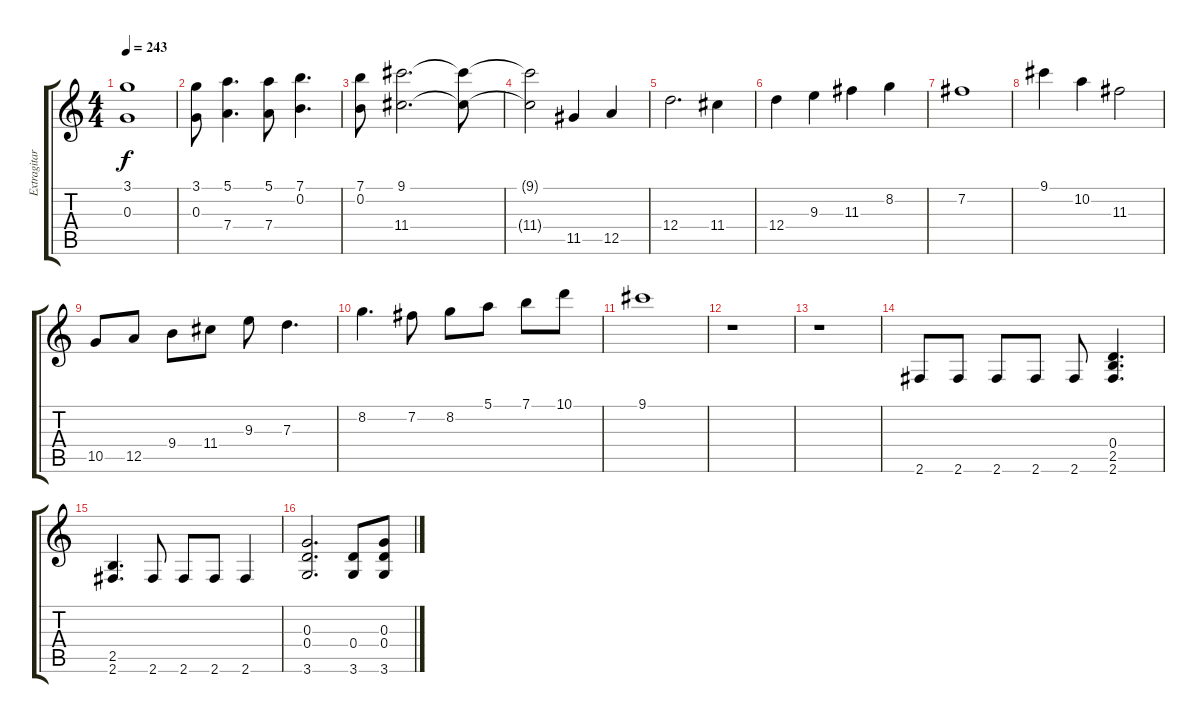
\track ("Extragitarr" "Extragitar") {instrument overdrivenguitar}
\staff {score tabs}
\tuning (E4 B3 G3 D3 A2 E2) {hide}
\ts (4 4)
\tempo 243
\clef g2
\ks c
(3.1 0.3).1{dy f} |
(3.1 0.3).8 (5.1 7.4).4{d} (5.1 7.4).8 (7.1 0.2).4{d} |
(7.1 0.2).8 (9.1 11.4).2{d} (9.1{t} 11.4{t}).8 |
(9.1{t} 11.4{t}).2 11.5.4 12.5.4 |
12.4.2{d} 11.4.4 |
12.4.4 9.3.4 11.3.4 8.2.4 |
7.2.1 |
9.1.4 10.2.4 11.3.2 |
10.5.8 12.5.8 9.4.8 11.4.8 9.3.8 7.3.4{d} |
8.2.4{d} 7.2.8 8.2.8 5.1.8 7.1.8 10.1.8 |
9.1.1 |
r.1 |
r.1 |
2.6.8 2.6.8 2.6.8 2.6.8 2.6.8 (0.4 2.5 2.6).4{d} |
(2.5 2.6).4{d} 2.6.8 2.6.8 2.6.8 2.6.4 |
(0.3 0.4 3.6).2{d} (0.4 3.6).8 (0.3 0.4 3.6).8
